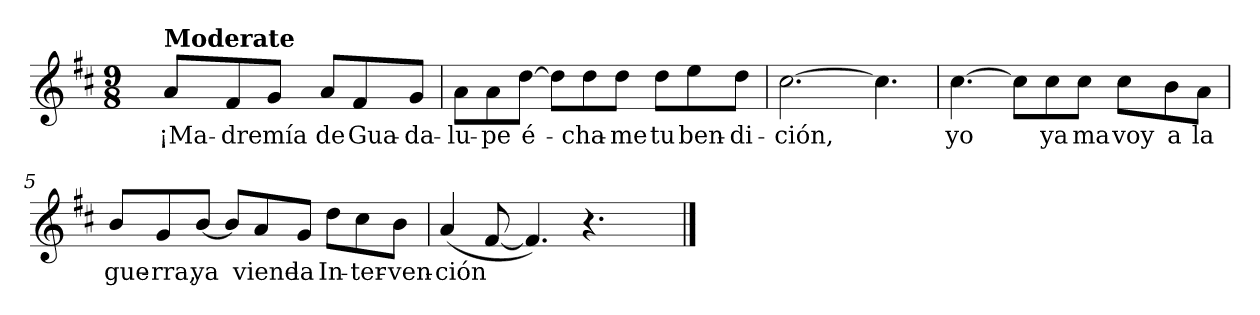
**kern	**text
*part1	*part1
*staff1	*staff1
*clefG2	*
*k[f#c#]	*
*D:	*
*M9/8	*
=1	=1
8ryy	.
!LO:TX:a:B:t=Moderate	!
8ai/L	¡Ma-
8f#i/	-dre
8gi/J	mía
8ai/L	de
8f#i/	Gua-
8gi/J	-da-
=2	=2
8ai\L	-lu-
8ai\	-pe
[8ddi\J	é-
8ddi\L]	.
8ddi\	-cha-
8ddi\J	-me
8ddi\L	tu
8eei\	ben-
8ddi\J	-di-
=3	=3
[2.cc#i\	-ción,
4.cc#i\]	.
!!LO:LB:g=z
=4	=4
[4.cc#i\	yo
8cc#i\L]	.
8cc#i\	ya
8cc#i\J	ma
8cc#i\L	voy
8bi\	a
8ai\J	la
=5	=5
8bi/L	gue-
8gi/	-rra,
[8bi/J	ya
8bi/L]	.
8ai/	viene
8gi/J	la
8ddi\L	In-
8cc#i\	-ter-
8bi\J	-ven-
=6	=6
(4ai/	-ción
[8f#i/	.
4.f#i/])	.
4.r	.
4Reyy	.
==	==
*-	*-
